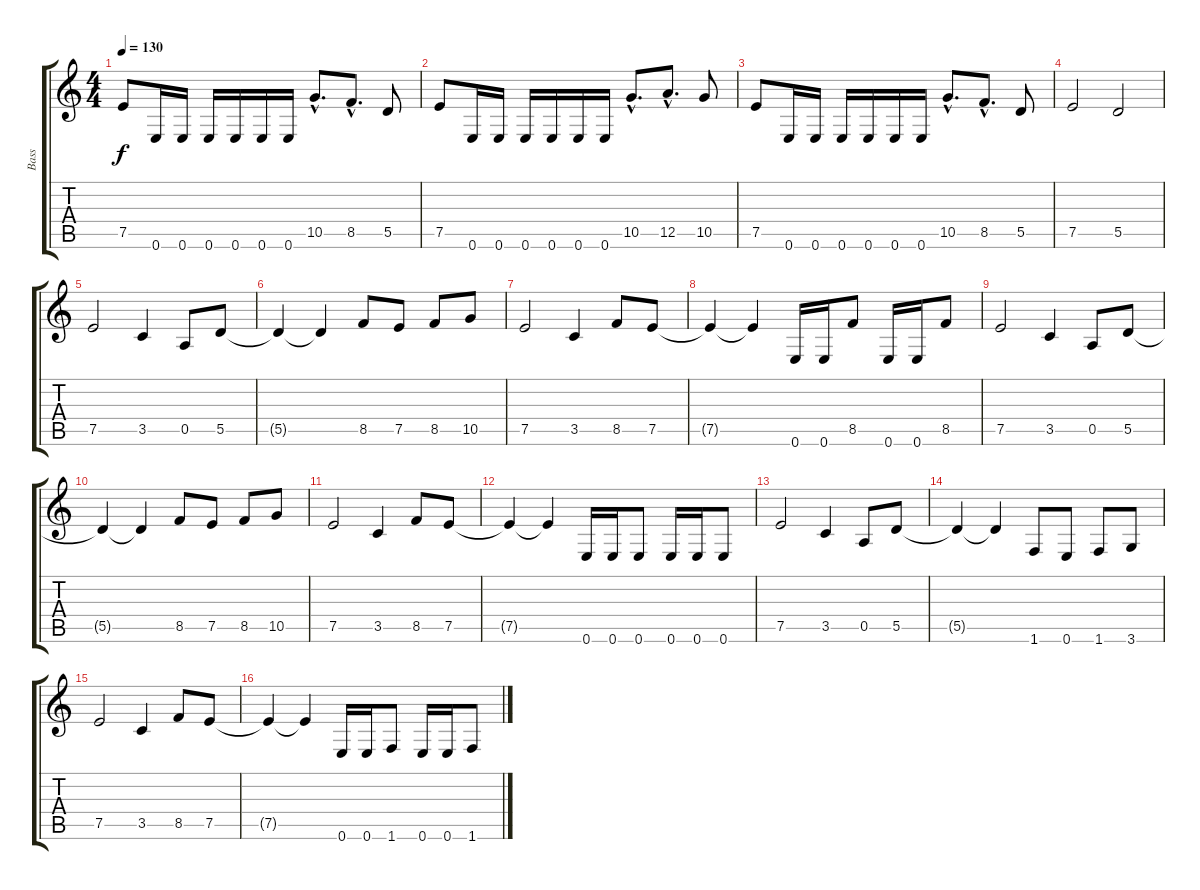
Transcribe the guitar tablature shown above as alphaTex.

\track ("Bass" "Bass") {instrument electricbassfinger}
\staff {score tabs}
\tuning (E4 B3 G3 D3 A2 E2) {hide}
\ts (4 4)
\tempo 130
\clef g2
\ks c
7.5.8{dy f} 0.6.16 0.6.16 0.6.16 0.6.16 0.6.16 0.6.16 10.5{hac}.8{d} 8.5{hac}.8{d} 5.5.8 |
7.5.8 0.6.16 0.6.16 0.6.16 0.6.16 0.6.16 0.6.16 10.5{hac}.8{d} 12.5{hac}.8{d} 10.5.8 |
7.5.8 0.6.16 0.6.16 0.6.16 0.6.16 0.6.16 0.6.16 10.5{hac}.8{d} 8.5{hac}.8{d} 5.5.8 |
7.5.2 5.5.2 |
7.5.2 3.5.4 0.5.8 5.5.8 |
5.5{t}.4 5.5{t}.4 8.5.8 7.5.8 8.5.8 10.5.8 |
7.5.2 3.5.4 8.5.8 7.5.8 |
7.5{t}.4 7.5{t}.4 0.6.16 0.6.16 8.5.8 0.6.16 0.6.16 8.5.8 |
7.5.2 3.5.4 0.5.8 5.5.8 |
5.5{t}.4 5.5{t}.4 8.5.8 7.5.8 8.5.8 10.5.8 |
7.5.2 3.5.4 8.5.8 7.5.8 |
7.5{t}.4 7.5{t}.4 0.6.16 0.6.16 0.6.8 0.6.16 0.6.16 0.6.8 |
7.5.2 3.5.4 0.5.8 5.5.8 |
5.5{t}.4 5.5{t}.4 1.6.8 0.6.8 1.6.8 3.6.8 |
7.5.2 3.5.4 8.5.8 7.5.8 |
7.5{t}.4 7.5{t}.4 0.6.16 0.6.16 1.6.8 0.6.16 0.6.16 1.6.8
